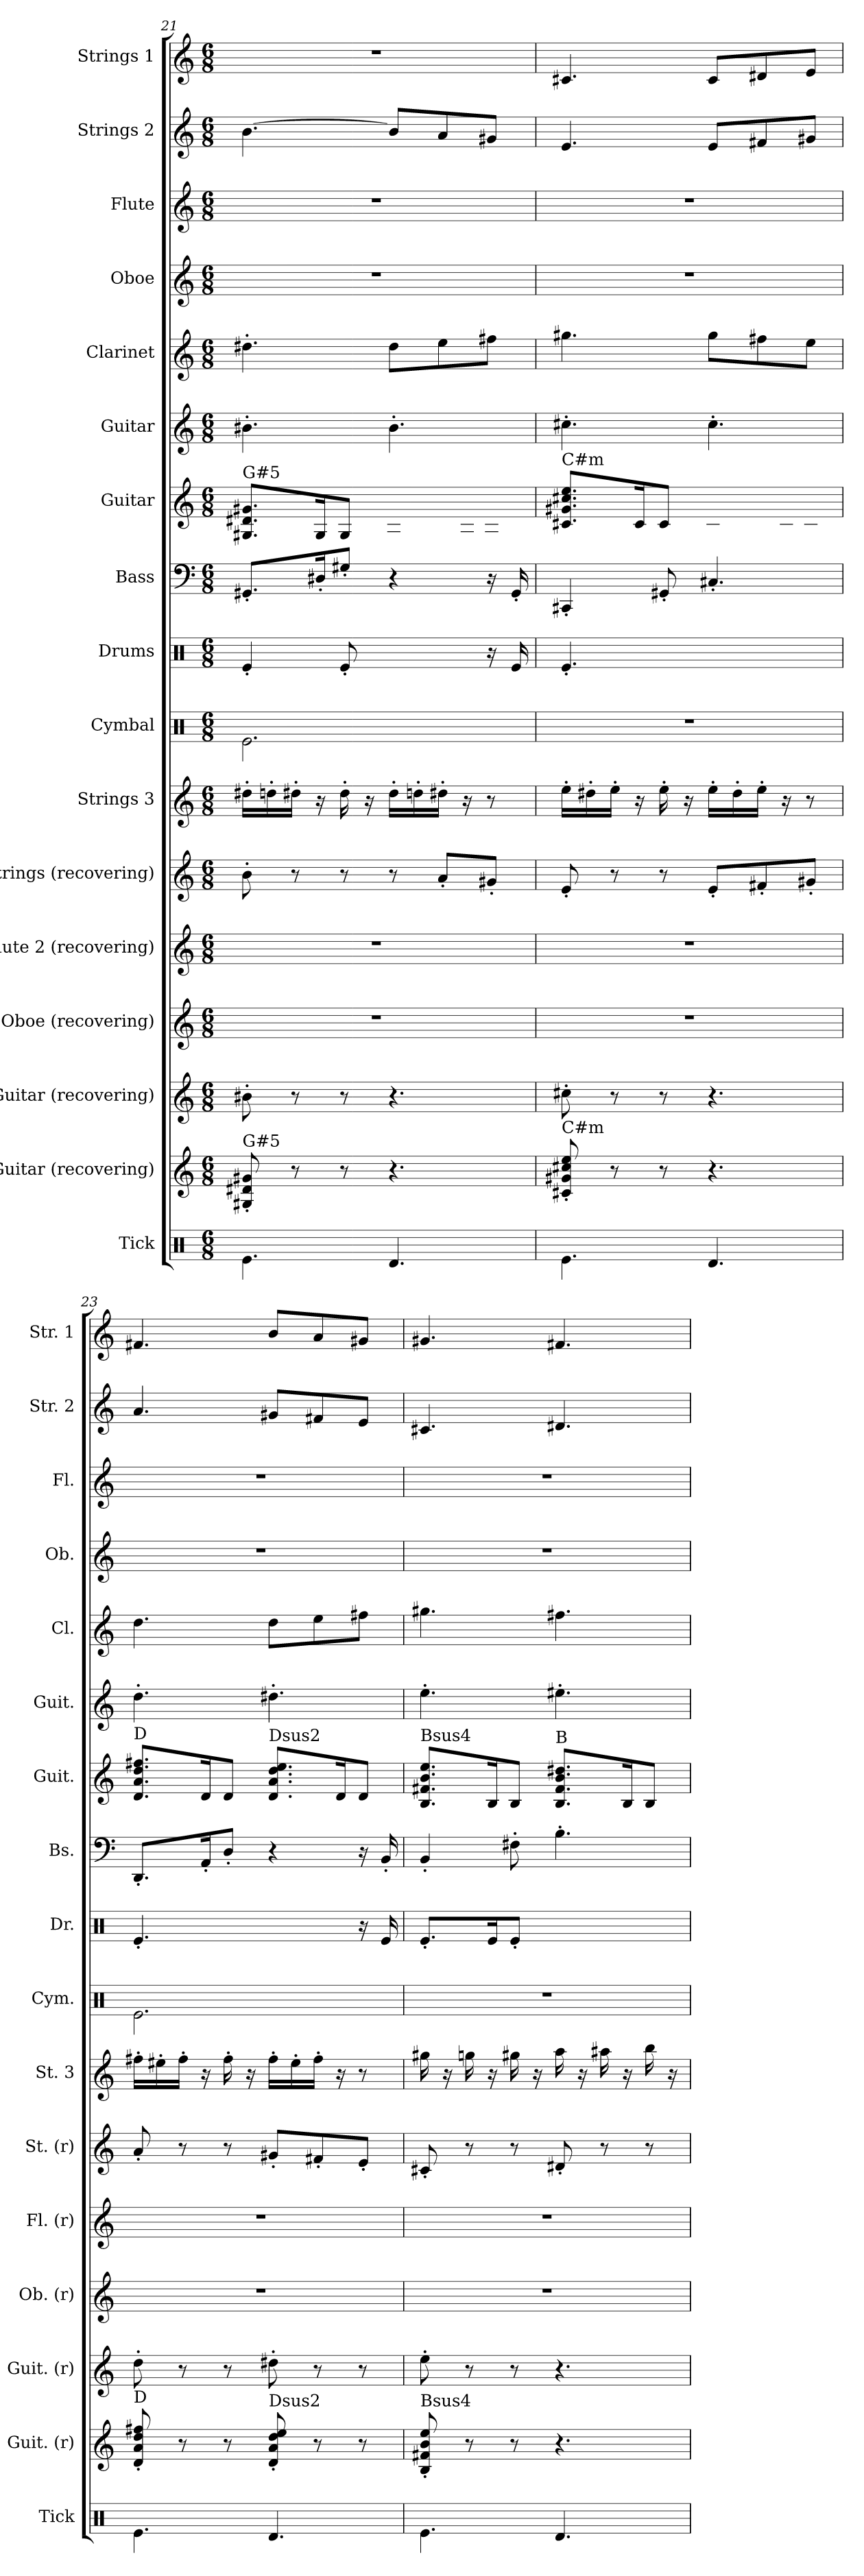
**kern	**kern	**kern	**kern	**kern	**kern	**kern	**kern	**kern	**kern	**kern	**kern	**kern	**kern	**kern	**kern	**kern
*part17	*part16	*part15	*part14	*part13	*part12	*part11	*part10	*part9	*part8	*part7	*part6	*part5	*part4	*part3	*part2	*part1
*staff17	*staff16	*staff15	*staff14	*staff13	*staff12	*staff11	*staff10	*staff9	*staff8	*staff7	*staff6	*staff5	*staff4	*staff3	*staff2	*staff1
*I"Tick	*I"Guitar (recovering)	*I"Guitar (recovering)	*I"Oboe (recovering)	*I"Flute 2 (recovering)	*I"Strings (recovering)	*I"Strings 3	*I"Cymbal	*I"Drums	*I"Bass	*I"Guitar	*I"Guitar	*I"Clarinet	*I"Oboe	*I"Flute	*I"Strings 2	*I"Strings 1
*I'Tick	*I'Guit. (r)	*I'Guit. (r)	*I'Ob. (r)	*I'Fl. (r)	*I'St. (r)	*I'St. 3	*I'Cym.	*I'Dr.	*I'Bs.	*I'Guit.	*I'Guit.	*I'Cl.	*I'Ob.	*I'Fl.	*I'Str. 2	*I'Str. 1
*clefX	*clefG2	*clefG2	*clefG2	*clefG2	*clefG2	*clefG2	*clefX	*clefX	*clefF4	*clefG2	*clefG2	*clefG2	*clefG2	*clefG2	*clefG2	*clefG2
*	*ITrd7c12	*	*	*	*ITrd7c12	*ITrd7c12	*	*	*ITrd7c12	*ITrd7c12	*	*ITrd7c12	*	*	*ITrd7c12	*ITrd7c12
*k[]	*k[]	*k[]	*k[]	*k[]	*k[]	*k[]	*k[]	*k[]	*k[]	*k[]	*k[]	*k[]	*k[]	*k[]	*k[]	*k[]
*M6/8	*M6/8	*M6/8	*M6/8	*M6/8	*M6/8	*M6/8	*M6/8	*M6/8	*M6/8	*M6/8	*M6/8	*M6/8	*M6/8	*M6/8	*M6/8	*M6/8
=21	=21	=21	=21	=21	=21	=21	=21	=21	=21	=21	=21	=21	=21	=21	=21	=21
!	!	!	!	!	!	!	!	!	!	!LO:TX:a:t=G#5	!	!	!	!	!	!
!	!LO:TX:a:t=G#5	!	!	!	!	!	!	!	!	!	!	!	!	!	!	!
4.Re\	8GG#X/' 8D#X/' 8G#X/'	8b#X'\	2.r	2.r	8B'\	16d#X'\LL	2.Re\	4Re'/	8.GGG#X'/L	8.GG#X/ 8.D#X/ 8.G#X/L	4.b#X'\	4.d#X'\	2.r	2.r	[4.B\	2.r
.	.	.	.	.	.	16dn'\	.	.	.	.	.	.	.	.	.	.
.	8r	8r	.	.	8r	16d#X'\JJ	.	.	.	.	.	.	.	.	.	.
.	.	.	.	.	.	16r	.	.	16DD#X'/K	16GG#/ 16D#/yy 16G#/yyK	.	.	.	.	.	.
.	8r	8r	.	.	8r	16d#'\	.	8Re'/	8GG#X'/J	8GG#/ 8D#/yy 8G#/yyJ	.	.	.	.	.	.
.	.	.	.	.	.	16r	.	.	.	.	.	.	.	.	.	.
4.Rd/	4.r	4.r	.	.	8r	16d#'\LL	.	4R'\	4r	8.GG#\ 8.D#\yy 8.G#\yyL	4.b#'\	8d#\L	.	.	8B/L]	.
.	.	.	.	.	.	16dn'\	.	.	.	.	.	.	.	.	.	.
.	.	.	.	.	8A'/L	16d#X'\JJ	.	.	.	.	.	8e\	.	.	8A/	.
.	.	.	.	.	.	16r	.	.	.	16GG#\ 16D#\yy 16G#\yyK	.	.	.	.	.	.
.	.	.	.	.	8G#X'/J	8r	.	16r	16r	8GG#\ 8D#\yy 8G#\yyJ	.	8f#X\J	.	.	8G#X/J	.
.	.	.	.	.	.	.	.	16Re/	16GGG#'/	.	.	.	.	.	.	.
=22	=22	=22	=22	=22	=22	=22	=22	=22	=22	=22	=22	=22	=22	=22	=22	=22
!	!	!	!	!	!	!	!	!	!	!LO:TX:a:t=C#m	!	!	!	!	!	!
!	!LO:TX:a:t=C#m	!	!	!	!	!	!	!	!	!	!	!	!	!	!	!
4.Re\	8C#X/' 8G#X/' 8c#X/' 8e/'	8cc#X'\	2.r	2.r	8E'/	16e'\LL	2.r	4.Re'/	4CCC#X'/	8.C#X/ 8.G#X/ 8.c#X/ 8.e/L	4.cc#X'\	4.g#X\	2.r	2.r	4.E/	4.C#X/
.	.	.	.	.	.	16d#X'\	.	.	.	.	.	.	.	.	.	.
.	8r	8r	.	.	8r	16e'\JJ	.	.	.	.	.	.	.	.	.	.
.	.	.	.	.	.	16r	.	.	.	16C#/ 16G#/yy 16c#/yy 16e/yyK	.	.	.	.	.	.
.	8r	8r	.	.	8r	16e'\	.	.	8GGG#X'/	8C#/ 8G#/yy 8c#/yy 8e/yyJ	.	.	.	.	.	.
.	.	.	.	.	.	16r	.	.	.	.	.	.	.	.	.	.
4.Rd/	4.r	4.r	.	.	8E'/L	16e'\LL	.	4.R'\	4.CC#X'/	8.C#\ 8.G#\yy 8.c#\yy 8.e\yyL	4.cc#'\	8g#\L	.	.	8E/L	8C#/L
.	.	.	.	.	.	16d#'\	.	.	.	.	.	.	.	.	.	.
.	.	.	.	.	8F#X'/	16e'\JJ	.	.	.	.	.	8f#X\	.	.	8F#X/	8D#X/
.	.	.	.	.	.	16r	.	.	.	16C#\ 16G#\yy 16c#\yy 16e\yyK	.	.	.	.	.	.
.	.	.	.	.	8G#X'/J	8r	.	.	.	8C#\ 8G#\yy 8c#\yy 8e\yyJ	.	8e\J	.	.	8G#X/J	8E/J
!!LO:PB:g=z
=23	=23	=23	=23	=23	=23	=23	=23	=23	=23	=23	=23	=23	=23	=23	=23	=23
!	!	!	!	!	!	!	!	!	!	!LO:TX:a:t=D	!	!	!	!	!	!
!	!LO:TX:a:t=D	!	!	!	!	!	!	!	!	!	!	!	!	!	!	!
4.Re\	8D/' 8A/' 8d/' 8f#X/'	8dd'\	2.r	2.r	8A'/	16f#X'\LL	2.Re\	4.Re'/	8.DDD'/L	8.D/ 8.A/ 8.d/ 8.f#X/L	4.dd'\	4.d\	2.r	2.r	4.A/	4.F#X/
.	.	.	.	.	.	16e#X'\	.	.	.	.	.	.	.	.	.	.
.	8r	8r	.	.	8r	16f#'\JJ	.	.	.	.	.	.	.	.	.	.
.	.	.	.	.	.	16r	.	.	16AAA'/K	16D/ 16A/yy 16d/yy 16f#/yyK	.	.	.	.	.	.
.	8r	8r	.	.	8r	16f#'\	.	.	8DD'/J	8D/ 8A/yy 8d/yy 8f#/yyJ	.	.	.	.	.	.
.	.	.	.	.	.	16r	.	.	.	.	.	.	.	.	.	.
!	!	!	!	!	!	!	!	!	!	!LO:TX:a:t=Dsus2	!	!	!	!	!	!
!	!LO:TX:a:t=Dsus2	!	!	!	!	!	!	!	!	!	!	!	!	!	!	!
4.Rd/	8D/' 8A/' 8d/' 8e/'	8dd#X'\	.	.	8G#X'/L	16f#'\LL	.	4R'\	4r	8.D/ 8.A/ 8.d/ 8.e/L	4.dd#X'\	8d\L	.	.	8G#X/L	8B/L
.	.	.	.	.	.	16e#'\	.	.	.	.	.	.	.	.	.	.
.	8r	8r	.	.	8F#X'/	16f#'\JJ	.	.	.	.	.	8e\	.	.	8F#X/	8A/
.	.	.	.	.	.	16r	.	.	.	16D/ 16A/yy 16d/yy 16e/yyK	.	.	.	.	.	.
.	8r	8r	.	.	8E'/J	8r	.	16r	16r	8D/ 8A/yy 8d/yy 8e/yyJ	.	8f#X\J	.	.	8E/J	8G#X/J
.	.	.	.	.	.	.	.	16Re/	16BBB'/	.	.	.	.	.	.	.
=24	=24	=24	=24	=24	=24	=24	=24	=24	=24	=24	=24	=24	=24	=24	=24	=24
!	!	!	!	!	!	!	!	!	!	!LO:TX:a:t=Bsus4	!	!	!	!	!	!
!	!LO:TX:a:t=Bsus4	!	!	!	!	!	!	!	!	!	!	!	!	!	!	!
4.Re\	8BB/' 8F#X/' 8B/' 8e/'	8ee'\	2.r	2.r	8C#X'/	16g#X\	2.r	8.Re'/L	4BBB'/	8.BB/ 8.F#X/ 8.B/ 8.e/L	4.ee'\	4.g#X\	2.r	2.r	4.C#X/	4.G#X/
.	.	.	.	.	.	16r	.	.	.	.	.	.	.	.	.	.
.	8r	8r	.	.	8r	16gn\	.	.	.	.	.	.	.	.	.	.
.	.	.	.	.	.	16r	.	16Re/K	.	16BB/ 16F#/yy 16B/yy 16e/yyK	.	.	.	.	.	.
.	8r	8r	.	.	8r	16g#X\	.	8Re'/J	8FF#X'\	8BB/ 8F#/yy 8B/yy 8e/yyJ	.	.	.	.	.	.
.	.	.	.	.	.	16r	.	.	.	.	.	.	.	.	.	.
!	!	!	!	!	!	!	!	!	!	!LO:TX:a:t=B	!	!	!	!	!	!
4.Rd/	4.r	4.r	.	.	8D#X'/	16a\	.	4.R'\	4.BB'\	8.BB/ 8.F#/ 8.B/ 8.d#X/L	4.ee#X'\	4.f#X\	.	.	4.D#X/	4.F#X/
.	.	.	.	.	.	16r	.	.	.	.	.	.	.	.	.	.
.	.	.	.	.	8r	16a#X\	.	.	.	.	.	.	.	.	.	.
.	.	.	.	.	.	16r	.	.	.	16BB/ 16F#/yy 16B/yy 16d#/yyK	.	.	.	.	.	.
.	.	.	.	.	8r	16b\	.	.	.	8BB/ 8F#/yy 8B/yy 8d#/yyJ	.	.	.	.	.	.
.	.	.	.	.	.	16r	.	.	.	.	.	.	.	.	.	.
=	=	=	=	=	=	=	=	=	=	=	=	=	=	=	=	=
*-	*-	*-	*-	*-	*-	*-	*-	*-	*-	*-	*-	*-	*-	*-	*-	*-
